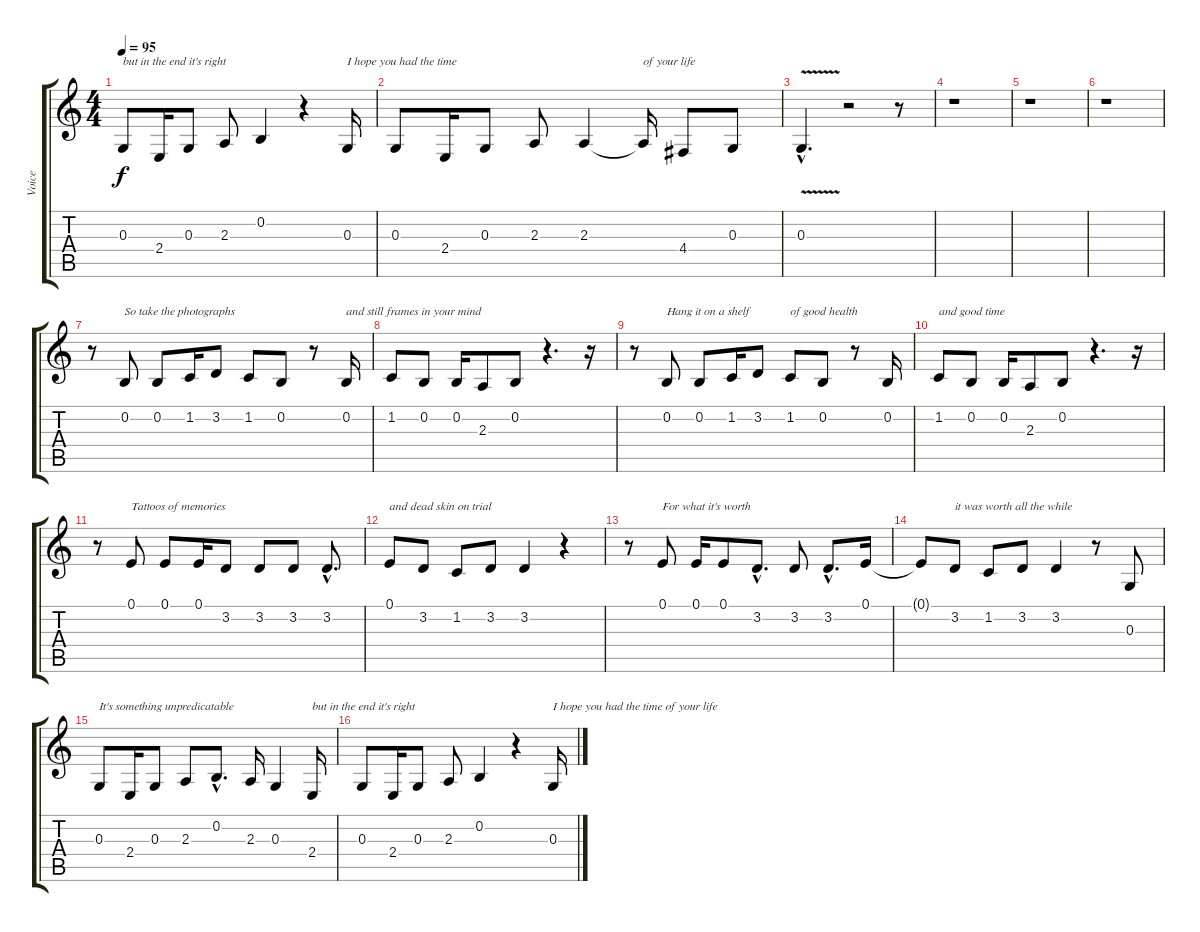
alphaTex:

\track ("Voice" "Voice") {instrument tenorsax}
\staff {score tabs}
\tuning (E4 B3 G3 D3 A2 E2) {hide}
\ts (4 4)
\tempo 95
\clef g2
\ks c
0.3.8{txt "but in the end it's right" dy f} 2.4.16 0.3.8 2.3.8 0.2.4 r.4 0.3.16{txt "I hope you had the time"} |
0.3.8 2.4.16 0.3.8 2.3.8 2.3.4 2.3{t}.16{txt "of your life"} 4.4.8 0.3.8 |
0.3{v hac}.4{d} r.2 r.8 |
r.1 |
r.1 |
r.1 |
r.8 0.2.8{txt "So take the photographs"} 0.2.8 1.2.16 3.2.8 1.2.8 0.2.8 r.8 0.2.16{txt "and still frames in your mind"} |
1.2.8 0.2.8 0.2.16 2.3.8 0.2.8 r.4{d} r.16 |
r.8 0.2.8{txt "Hang it on a shelf"} 0.2.8 1.2.16 3.2.8 1.2.8{txt "of good health"} 0.2.8 r.8 0.2.16 |
1.2.8{txt "and good time"} 0.2.8 0.2.16 2.3.8 0.2.8 r.4{d} r.16 |
r.8 0.1.8{txt "Tattoos of memories"} 0.1.8 0.1.16 3.2.8 3.2.8 3.2.8 3.2{hac}.8{d} |
0.1.8{txt "and dead skin on trial"} 3.2.8 1.2.8 3.2.8 3.2.4 r.4 |
r.8 0.1.8{txt "For what it's worth"} 0.1.16 0.1.8 3.2{hac}.8{d} 3.2.8 3.2{hac}.8{d} 0.1.16 |
0.1{t}.8 3.2.8{txt "it was worth all the while"} 1.2.8 3.2.8 3.2.4 r.8 0.3.8 |
0.3.8{txt "It's something unpredicatable"} 2.4.16 0.3.8 2.3.8 0.2{hac}.8{d} 2.3.16 0.3.4 2.4.16{txt "but in the end it's right"} |
0.3.8 2.4.16 0.3.8 2.3.8 0.2.4 r.4 0.3.16{txt "I hope you had the time of your life"}
